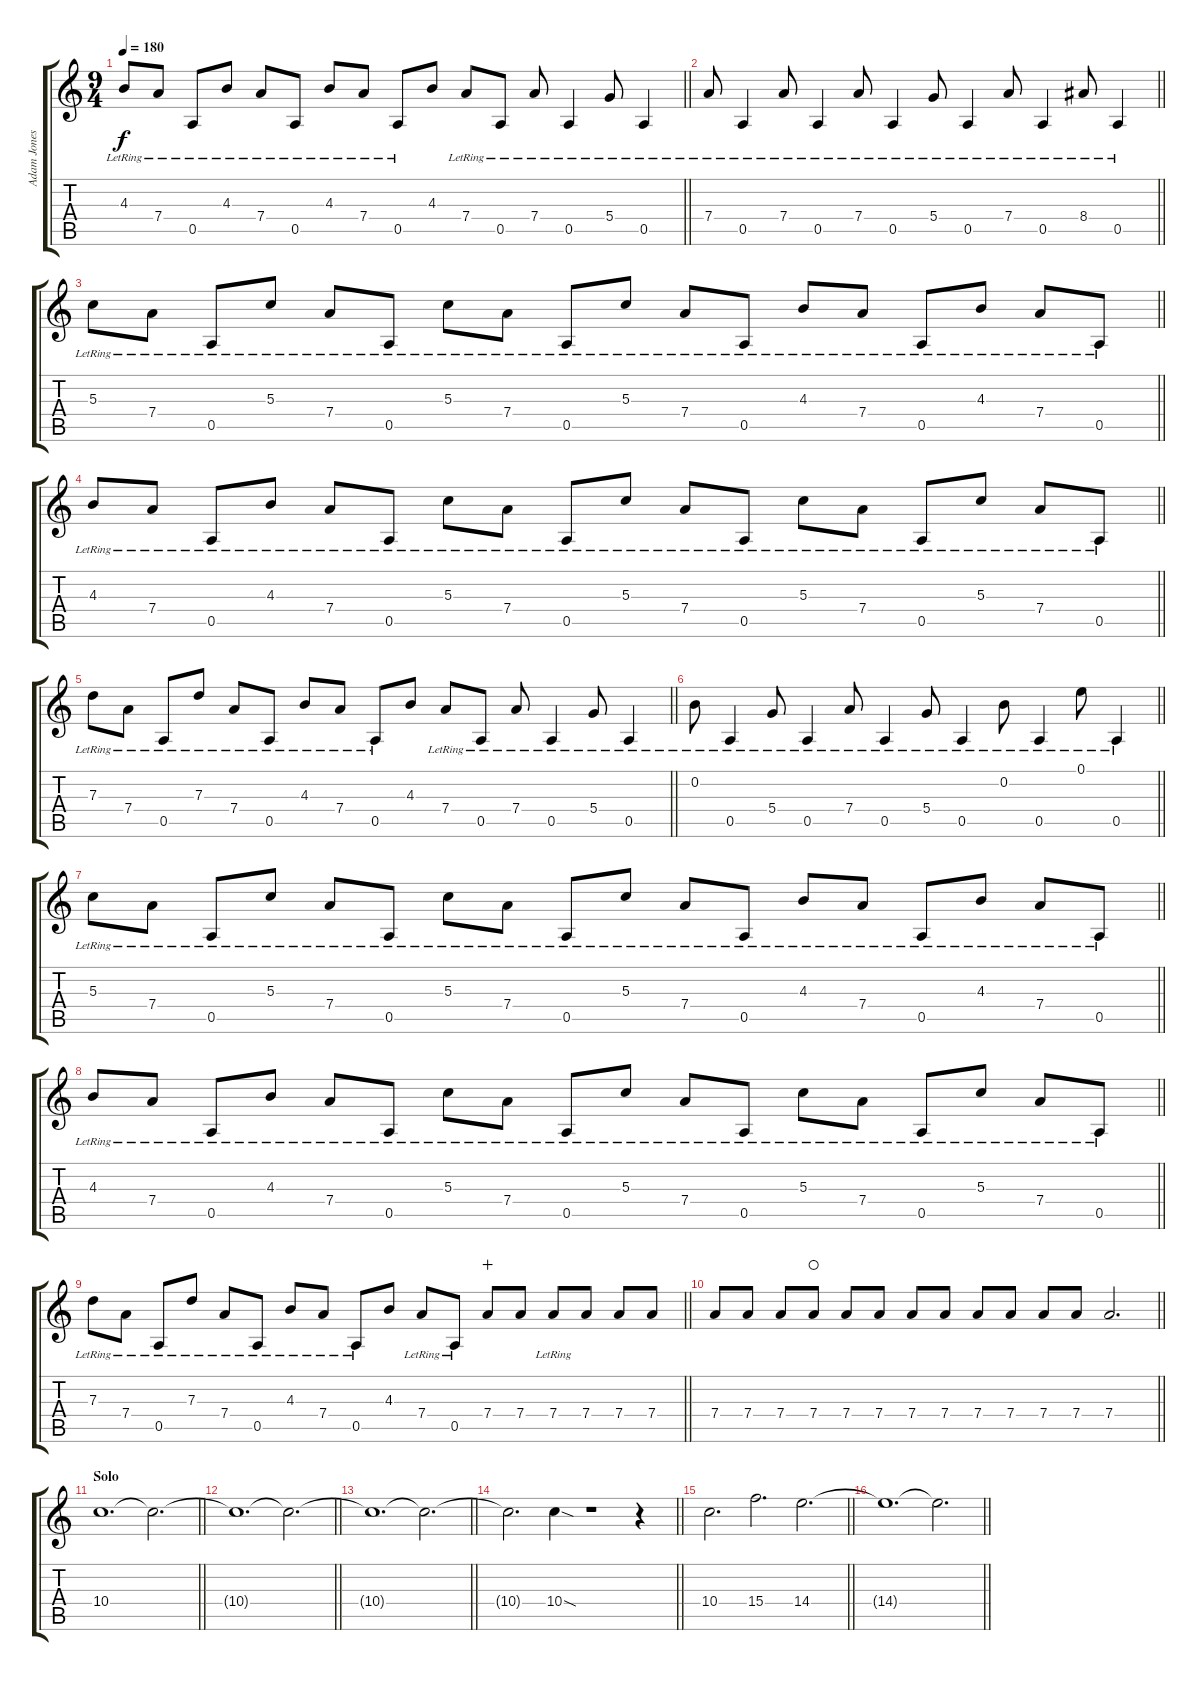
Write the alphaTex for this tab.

\track ("Adam Jones" "Adam Jones") {instrument distortionguitar}
\staff {score tabs}
\tuning (E4 B3 G3 D3 A2 D2) {hide}
\ts (9 4)
\tempo 180
\clef g2
\barLineRight lightlight
\ks c
4.3{lr}.8{dy f} 7.4{lr}.8 0.5{lr}.8 4.3{lr}.8 7.4{lr}.8 0.5{lr}.8 4.3{lr}.8 7.4{lr}.8 0.5{lr}.8 4.3.8 7.4{lr}.8 0.5{lr}.8 7.4{lr}.8 0.5{lr}.4 5.4{lr}.8 0.5{lr}.4 |
\barLineRight lightlight
7.4{lr}.8 0.5{lr}.4 7.4{lr}.8 0.5{lr}.4 7.4{lr}.8 0.5{lr}.4 5.4{lr}.8 0.5{lr}.4 7.4{lr}.8 0.5{lr}.4 8.4{lr}.8 0.5{lr}.4 |
\barLineRight lightlight
5.3{lr}.8 7.4{lr}.8 0.5{lr}.8 5.3{lr}.8 7.4{lr}.8 0.5{lr}.8 5.3{lr}.8 7.4{lr}.8 0.5{lr}.8 5.3{lr}.8 7.4{lr}.8 0.5{lr}.8 4.3{lr}.8 7.4{lr}.8 0.5{lr}.8 4.3{lr}.8 7.4{lr}.8 0.5{lr}.8 |
\barLineRight lightlight
4.3{lr}.8 7.4{lr}.8 0.5{lr}.8 4.3{lr}.8 7.4{lr}.8 0.5{lr}.8 5.3{lr}.8 7.4{lr}.8 0.5{lr}.8 5.3{lr}.8 7.4{lr}.8 0.5{lr}.8 5.3{lr}.8 7.4{lr}.8 0.5{lr}.8 5.3{lr}.8 7.4{lr}.8 0.5{lr}.8 |
\barLineRight lightlight
7.3{lr}.8 7.4{lr}.8 0.5{lr}.8 7.3{lr}.8 7.4{lr}.8 0.5{lr}.8 4.3{lr}.8 7.4{lr}.8 0.5{lr}.8 4.3.8 7.4{lr}.8 0.5{lr}.8 7.4{lr}.8 0.5{lr}.4 5.4{lr}.8 0.5{lr}.4 |
\barLineRight lightlight
0.2{lr}.8 0.5{lr}.4 5.4{lr}.8 0.5{lr}.4 7.4{lr}.8 0.5{lr}.4 5.4{lr}.8 0.5{lr}.4 0.2{lr}.8 0.5{lr}.4 0.1{lr}.8 0.5{lr}.4 |
\barLineRight lightlight
5.3{lr}.8 7.4{lr}.8 0.5{lr}.8 5.3{lr}.8 7.4{lr}.8 0.5{lr}.8 5.3{lr}.8 7.4{lr}.8 0.5{lr}.8 5.3{lr}.8 7.4{lr}.8 0.5{lr}.8 4.3{lr}.8 7.4{lr}.8 0.5{lr}.8 4.3{lr}.8 7.4{lr}.8 0.5{lr}.8 |
\barLineRight lightlight
4.3{lr}.8 7.4{lr}.8 0.5{lr}.8 4.3{lr}.8 7.4{lr}.8 0.5{lr}.8 5.3{lr}.8 7.4{lr}.8 0.5{lr}.8 5.3{lr}.8 7.4{lr}.8 0.5{lr}.8 5.3{lr}.8 7.4{lr}.8 0.5{lr}.8 5.3{lr}.8 7.4{lr}.8 0.5{lr}.8 |
\barLineRight lightlight
7.3{lr}.8 7.4{lr}.8 0.5{lr}.8 7.3{lr}.8 7.4{lr}.8 0.5{lr}.8 4.3{lr}.8 7.4{lr}.8 0.5{lr}.8 4.3.8 7.4{lr}.8 0.5{lr}.8 7.4.8{wahc} 7.4.8 7.4{lr}.8 7.4.8 7.4.8 7.4.8 |
\barLineRight lightlight
7.4.8 7.4.8 7.4.8 7.4.8{waho} 7.4.8 7.4.8 7.4.8 7.4.8 7.4.8 7.4.8 7.4.8 7.4.8 7.4.2{d} |
\section ("" "Solo")
\barLineRight lightlight
10.4.1{d} 10.4{t}.2{d} |
\barLineRight lightlight
10.4{t}.1{d} 10.4{t}.2{d} |
\barLineRight lightlight
10.4{t}.1{d} 10.4{t}.2{d} |
\barLineRight lightlight
10.4{t}.2{d} 10.4{sod}.4 r.1 r.4 |
\barLineRight lightlight
10.4.2{d} 15.4.2{d} 14.4.2{d} |
\barLineRight lightlight
14.4{t}.1{d} 14.4{t}.2{d}
